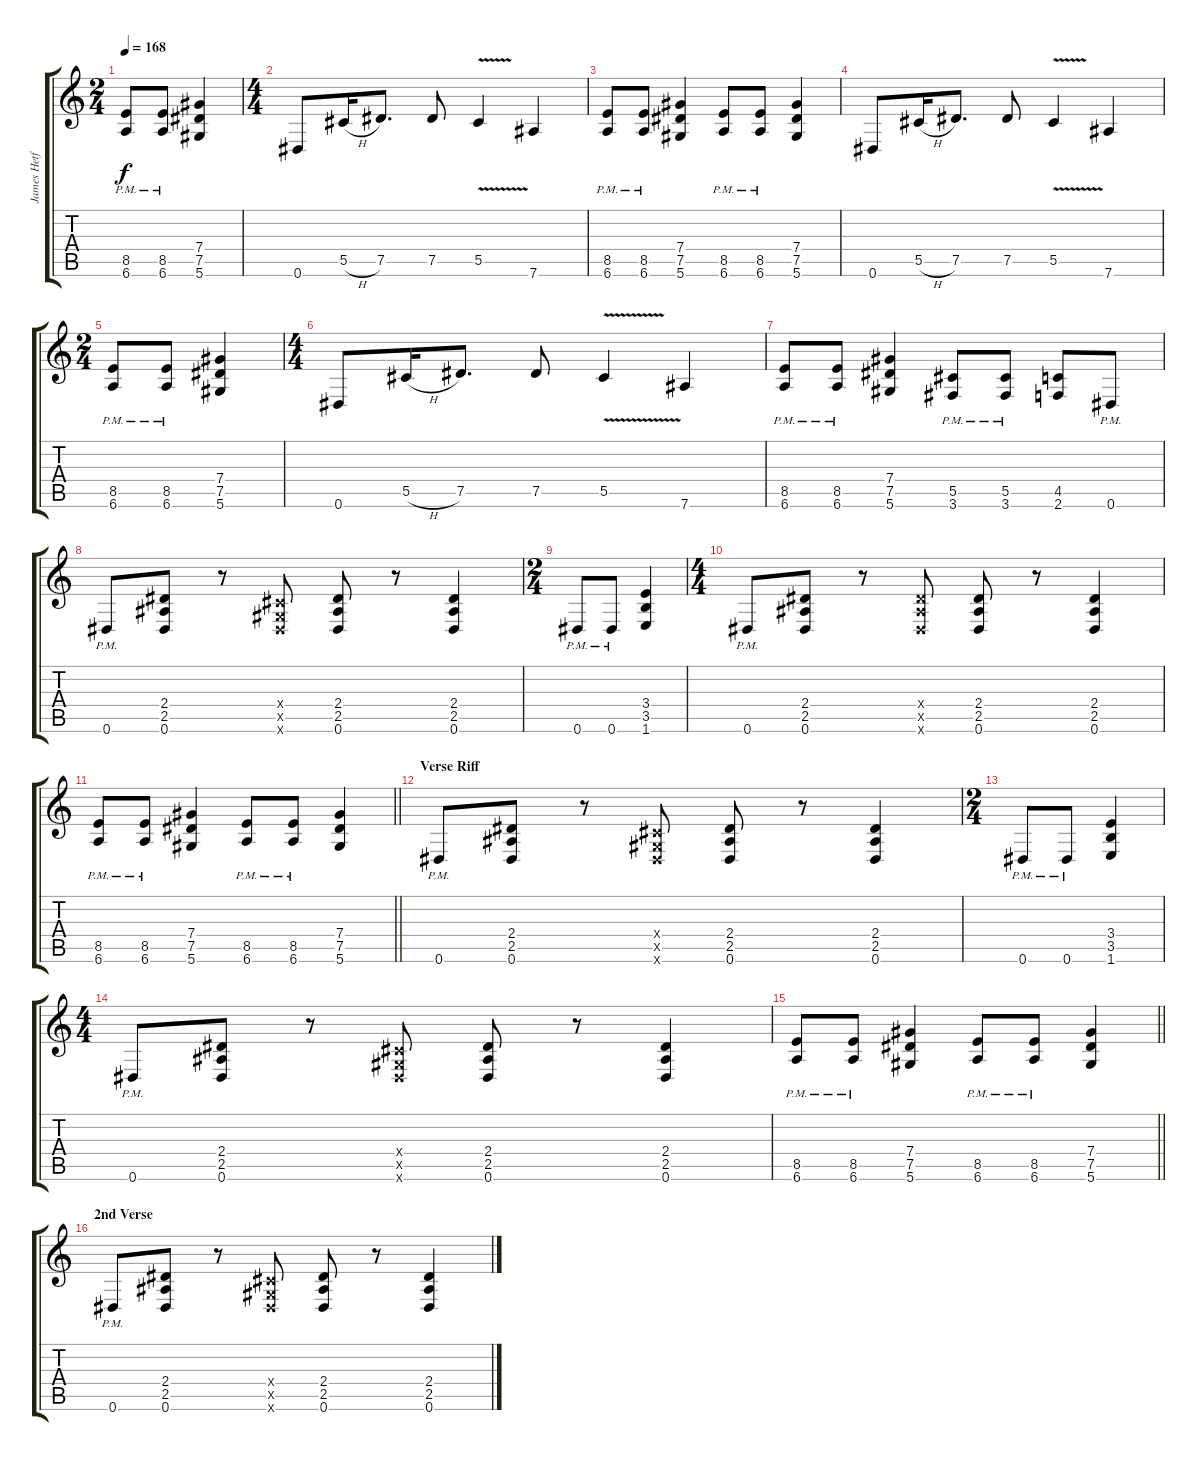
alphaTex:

\track ("James Hetfield" "James Hetf") {instrument distortionguitar}
\staff {score tabs}
\tuning (Eb4 Bb3 Gb3 Db3 Ab2 Eb2) {hide}
\ts (2 4)
\tempo 168
\clef g2
\ks c
(8.5{pm} 6.6{pm}).8{dy f} (8.5{pm} 6.6{pm}).8 (7.4 7.5 5.6).4 |
\ts (4 4)
0.6.8 5.5{h}.16 7.5.8{d} 7.5.8 5.5{v}.4 7.6.4 |
(8.5{pm} 6.6{pm}).8 (8.5{pm} 6.6{pm}).8 (7.4 7.5 5.6).4 (8.5{pm} 6.6{pm}).8 (8.5{pm} 6.6{pm}).8 (7.4 7.5 5.6).4 |
0.6.8 5.5{h}.16 7.5.8{d} 7.5.8 5.5{v}.4 7.6.4 |
\ts (2 4)
(8.5{pm} 6.6{pm}).8 (8.5{pm} 6.6{pm}).8 (7.4 7.5 5.6).4 |
\ts (4 4)
0.6.8 5.5{h}.16 7.5.8{d} 7.5.8 5.5{v}.4 7.6.4 |
(8.5{pm} 6.6{pm}).8 (8.5{pm} 6.6{pm}).8 (7.4 7.5 5.6).4 (5.5{pm} 3.6{pm}).8 (5.5{pm} 3.6{pm}).8 (4.5 2.6).8 0.6{pm}.8 |
0.6{pm}.8 (2.4 2.5 0.6).8 r.8 (0.4{x} 0.5{x} 0.6{x}).8 (2.4 2.5 0.6).8 r.8 (2.4 2.5 0.6).4 |
\ts (2 4)
0.6{pm}.8 0.6{pm}.8 (3.4 3.5 1.6).4 |
\ts (4 4)
0.6{pm}.8 (2.4 2.5 0.6).8 r.8 (2.4{x} 2.5{x} 0.6{x}).8 (2.4 2.5 0.6).8 r.8 (2.4 2.5 0.6).4 |
\barLineRight lightlight
(8.5{pm} 6.6{pm}).8 (8.5{pm} 6.6{pm}).8 (7.4 7.5 5.6).4 (8.5{pm} 6.6{pm}).8 (8.5{pm} 6.6{pm}).8 (7.4 7.5 5.6).4 |
\section ("" "Verse Riff")
0.6{pm}.8 (2.4 2.5 0.6).8 r.8 (0.4{x} 0.5{x} 0.6{x}).8 (2.4 2.5 0.6).8 r.8 (2.4 2.5 0.6).4 |
\ts (2 4)
0.6{pm}.8 0.6{pm}.8 (3.4 3.5 1.6).4 |
\ts (4 4)
0.6{pm}.8 (2.4 2.5 0.6).8 r.8 (0.4{x} 0.5{x} 0.6{x}).8 (2.4 2.5 0.6).8 r.8 (2.4 2.5 0.6).4 |
\barLineRight lightlight
(8.5{pm} 6.6{pm}).8 (8.5{pm} 6.6{pm}).8 (7.4 7.5 5.6).4 (8.5{pm} 6.6{pm}).8 (8.5{pm} 6.6{pm}).8 (7.4 7.5 5.6).4 |
\section ("" "2nd Verse")
0.6{pm}.8 (2.4 2.5 0.6).8 r.8 (0.4{x} 0.5{x} 0.6{x}).8 (2.4 2.5 0.6).8 r.8 (2.4 2.5 0.6).4
